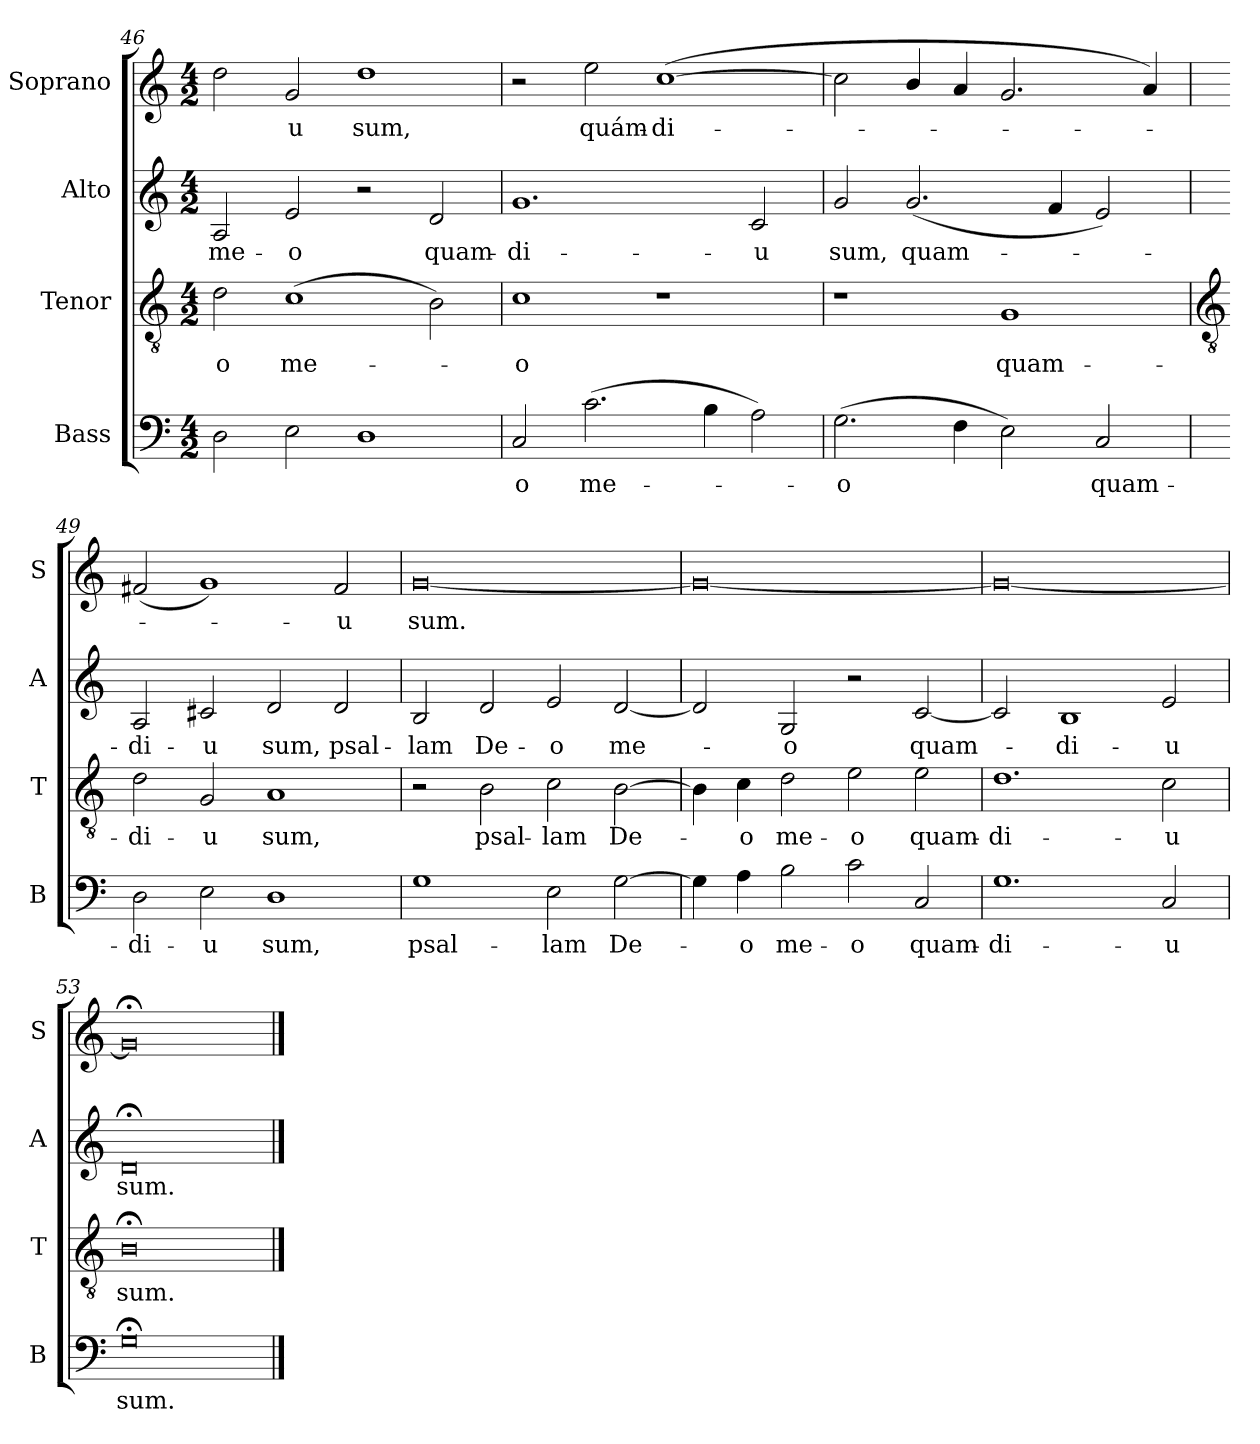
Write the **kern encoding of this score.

**kern	**text	**kern	**text	**kern	**text	**kern	**text
*part4	*part4	*part3	*part3	*part2	*part2	*part1	*part1
*staff4	*staff4	*staff3	*staff3	*staff2	*staff2	*staff1	*staff1
*I"Bass	*	*I"Tenor	*	*I"Alto	*	*I"Soprano	*
*I'B	*	*I'T	*	*I'A	*	*I'S	*
*clefF4	*	*clefGv2	*	*clefG2	*	*clefG2	*
*k[]	*	*k[]	*	*k[]	*	*k[]	*
*C:	*	*C:	*	*C:	*	*C:	*
*M4/2	*	*M4/2	*	*M4/2	*	*M4/2	*
=46	=46	=46	=46	=46	=46	=46	=46
!	!	!	!LO:LY:b	!	!LO:LY:b	!	!
2D	.	2d	-o	2A	me-	2dd	.
!	!	!	!LO:LY:b	!	!LO:LY:b	!	!LO:LY:b
2E	.	(>1c	me-	2e	-o	2g	u
!	!	!	!	!	!	!	!LO:LY:b
1D	.	.	.	2r	.	1dd	sum,
!	!	!	!	!	!LO:LY:b	!	!
.	.	2B)	.	2d	quam-	.	.
=47	=47	=47	=47	=47	=47	=47	=47
!	!LO:LY:b	!	!LO:LY:b	!	!LO:LY:b	!	!
2C	o	1c	o	1.g	-di-	2r	.
!	!LO:LY:b	!	!	!	!	!	!LO:LY:b
(>2.c	me-	.	.	.	.	2ee	quám-
!	!	!	!	!	!	!	!LO:LY:b
.	.	1r	.	.	.	(<[1cc	-di-
4B	.	.	.	.	.	.	.
!	!	!	!	!	!LO:LY:b	!	!
2A)	.	.	.	2c	-u	.	.
=48	=48	=48	=48	=48	=48	=48	=48
!	!LO:LY:b	!	!	!	!LO:LY:b	!	!
(>2.G	o	1r	.	2g	sum,	2cc]	.
!	!	!	!	!	!LO:LY:b	!	!
.	.	.	.	(<2.g	quam-	4b/	.
4F	.	.	.	.	.	4a	.
!	!	!	!LO:LY:b	!	!	!	!
2E)	.	1G	quam-	.	.	2.g	.
.	.	.	.	4f	.	.	.
!	!LO:LY:b	!	!	!	!	!	!
2C	quam-	.	.	2e)	.	.	.
.	.	.	.	.	.	4a)	.
!!LO:LB:g=z
=49	=49	=49	=49	=49	=49	=49	=49
*	*	*clefGv2	*	*	*	*	*
!	!LO:LY:b	!	!LO:LY:b	!	!LO:LY:b	!	!
2D	-di-	2d	-di-	2A	di-	(<2f#X	.
!	!LO:LY:b	!	!LO:LY:b	!	!LO:LY:b	!	!
2E	-u	2G	-u	2c#X	-u	1g)	.
!	!LO:LY:b	!	!LO:LY:b	!	!LO:LY:b	!	!
1D	sum,	1A	sum,	2d	sum,	.	.
!	!	!	!	!	!LO:LY:b	!	!LO:LY:b
.	.	.	.	2d	psal-	2f#	u
=50	=50	=50	=50	=50	=50	=50	=50
!	!LO:LY:b	!	!	!	!LO:LY:b	!	!LO:LY:b
1G	psal-	2r	.	2B	-lam	[0g	sum.
!	!	!	!LO:LY:b	!	!LO:LY:b	!	!
.	.	2B	psal-	2d	De-	.	.
!	!LO:LY:b	!	!LO:LY:b	!	!LO:LY:b	!	!
2E	-lam	2c	-lam	2e	-o	.	.
!	!LO:LY:b	!	!LO:LY:b	!	!LO:LY:b	!	!
[2G	De-	[2B	De-	[2d	me-	.	.
=51	=51	=51	=51	=51	=51	=51	=51
4G]	.	4B]	.	2d]	.	0g_	.
!	!LO:LY:b	!	!LO:LY:b	!	!	!	!
4A	o	4c	o	.	.	.	.
!	!LO:LY:b	!	!LO:LY:b	!	!LO:LY:b	!	!
2B	me-	2d	me-	2G	o	.	.
!	!LO:LY:b	!	!LO:LY:b	!	!	!	!
2c	-o	2e	-o	2r	.	.	.
!	!LO:LY:b	!	!LO:LY:b	!	!LO:LY:b	!	!
2C	quam-	2e	quam-	[2c	quam-	.	.
=52	=52	=52	=52	=52	=52	=52	=52
!	!LO:LY:b	!	!LO:LY:b	!	!	!	!
1.G	-di-	1.d	-di-	2c]	.	0g_	.
!	!	!	!	!	!LO:LY:b	!	!
.	.	.	.	1B	di-	.	.
!	!LO:LY:b	!	!LO:LY:b	!	!LO:LY:b	!	!
2C	-u	2c	-u	2e	-u	.	.
=53	=53	=53	=53	=53	=53	=53	=53
!	!LO:LY:b	!	!LO:LY:b	!	!LO:LY:b	!	!
0G;<	sum.	0B;<	sum.	0d;<	sum.	0g;<]	.
==	==	==	==	==	==	==	==
*-	*-	*-	*-	*-	*-	*-	*-
